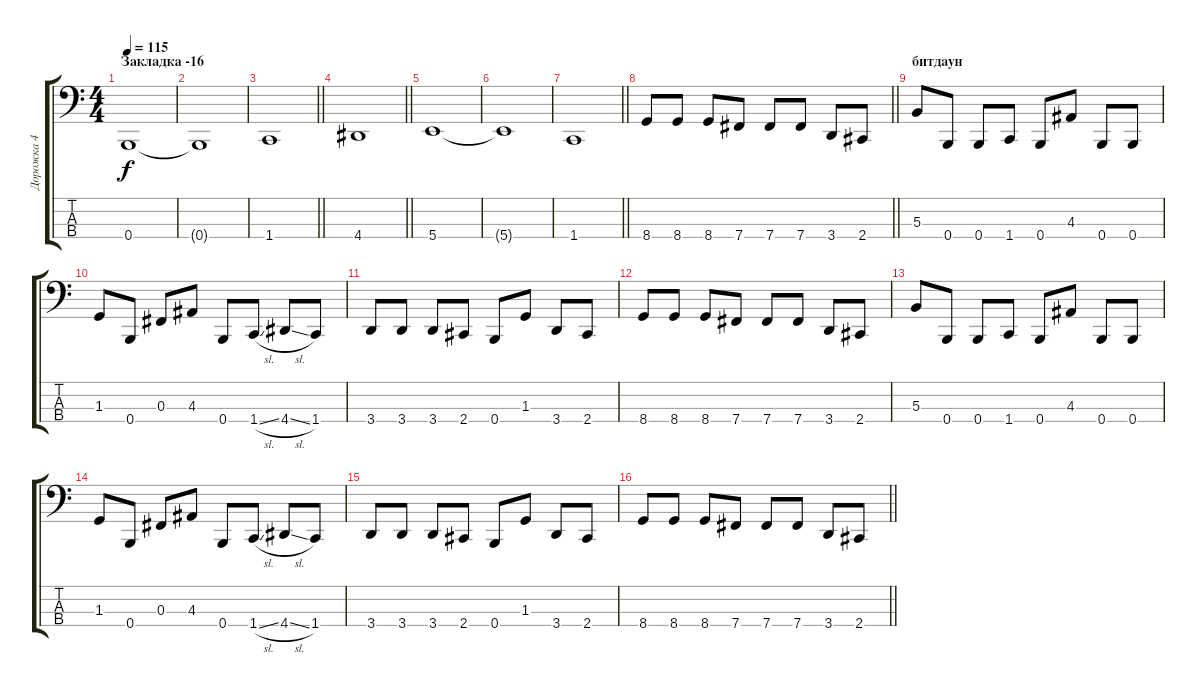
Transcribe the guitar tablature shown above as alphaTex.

\track ("Дорожка 4" "Дорожка 4") {instrument slapbass2}
\staff {score tabs}
\tuning (E2 B1 Gb1 B0) {hide}
\ts (4 4)
\section ("" "Закладка -16")
\tempo 115
\clef f4
\ks c
0.4.1{dy f} |
0.4{t}.1 |
\barLineRight lightlight
1.4.1 |
\barLineRight lightlight
4.4.1 |
5.4.1 |
5.4{t}.1 |
\barLineRight lightlight
1.4.1 |
\barLineRight lightlight
8.4.8 8.4.8 8.4.8 7.4.8 7.4.8 7.4.8 3.4.8 2.4.8 |
\section ("" "битдаун")
5.3.8 0.4.8 0.4.8 1.4.8 0.4.8 4.3.8 0.4.8 0.4.8 |
1.3.8 0.4.8 0.3.8 4.3.8 0.4.8 1.4{sl}.8 4.4{sl}.8 1.4.8 |
3.4.8 3.4.8 3.4.8 2.4.8 0.4.8 1.3.8 3.4.8 2.4.8 |
8.4.8 8.4.8 8.4.8 7.4.8 7.4.8 7.4.8 3.4.8 2.4.8 |
5.3.8 0.4.8 0.4.8 1.4.8 0.4.8 4.3.8 0.4.8 0.4.8 |
1.3.8 0.4.8 0.3.8 4.3.8 0.4.8 1.4{sl}.8 4.4{sl}.8 1.4.8 |
3.4.8 3.4.8 3.4.8 2.4.8 0.4.8 1.3.8 3.4.8 2.4.8 |
\barLineRight lightlight
8.4.8 8.4.8 8.4.8 7.4.8 7.4.8 7.4.8 3.4.8 2.4.8
